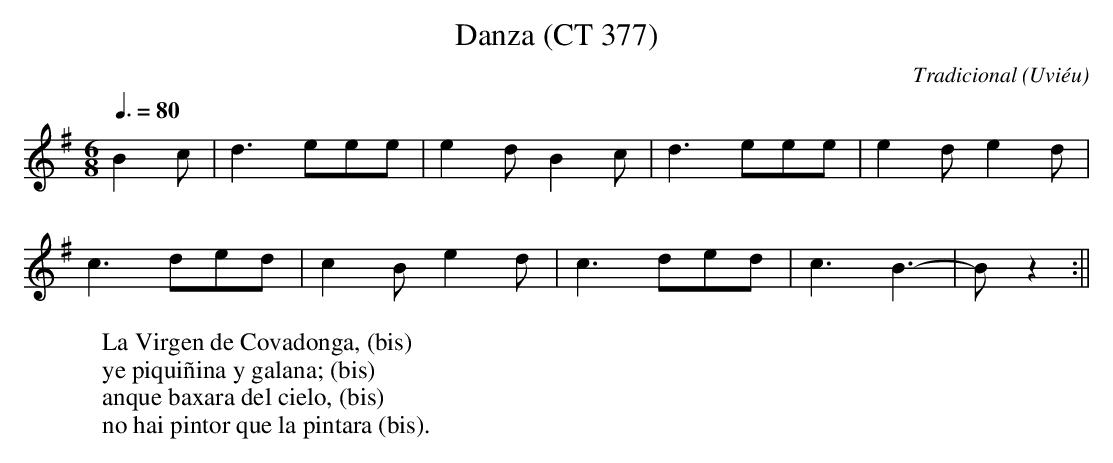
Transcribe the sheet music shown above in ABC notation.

X:1
T:Danza (CT 377)
C:Tradicional
O:Uviéu
M:6/8
L:1/8
Q:3/8=80
K:G
B2 c|d3 eee|e2 d B2 c|d3 eee|e2 d e2 d|
c3 ded|c2 B e2 d|c3 ded|c3 B3-|B z2 :||
W:La Virgen de Covadonga, (bis)
W:ye piquiñina y galana; (bis)
W:anque baxara del cielo, (bis)
W:no hai pintor que la pintara (bis).
W:
